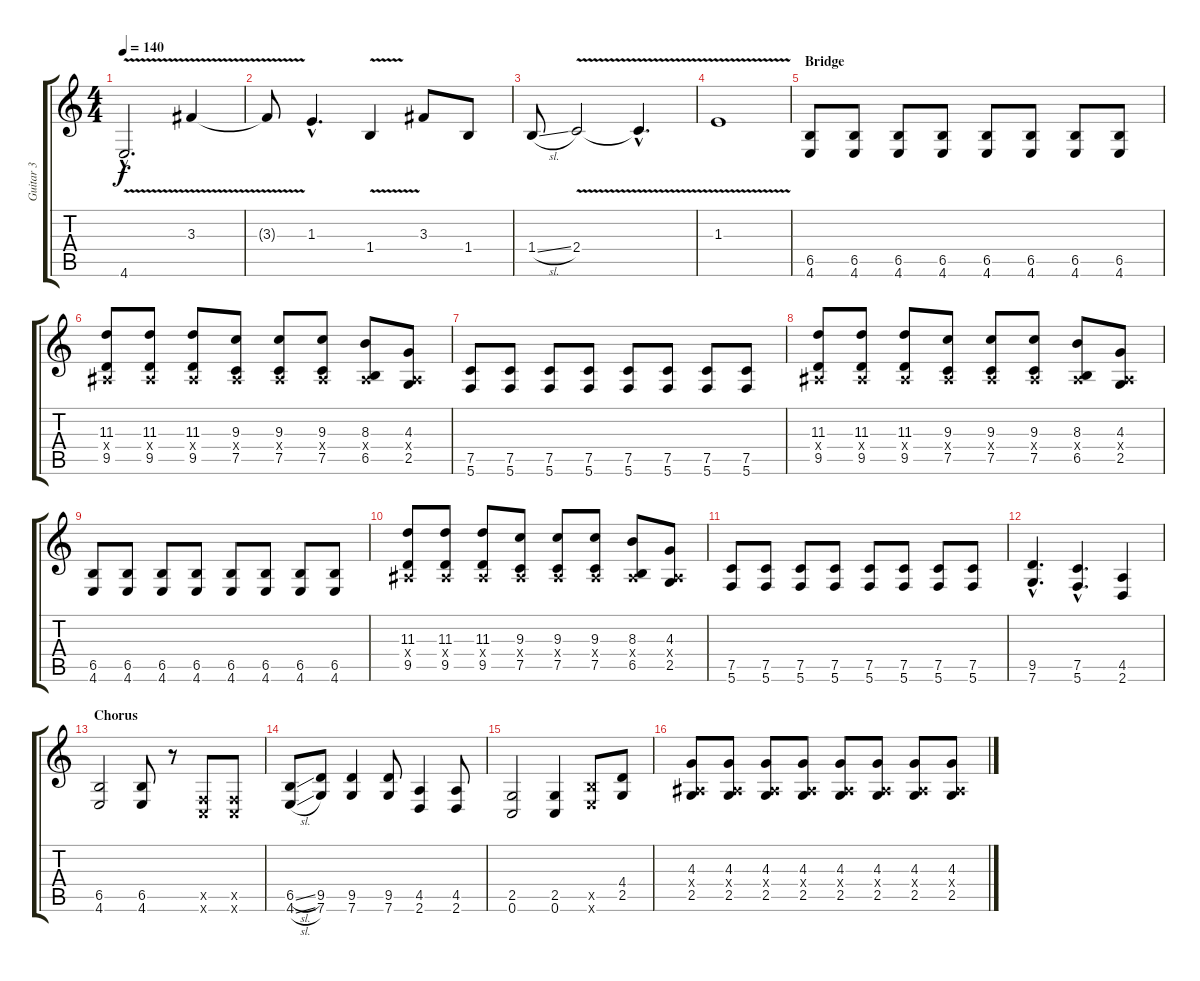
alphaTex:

\track ("Guitar 3" "Guitar 3") {instrument electricguitarclean}
\staff {score tabs}
\tuning (C4 G3 Eb3 Bb2 F2 C2) {hide}
\ts (4 4)
\tempo 140
\clef g2
\ks c
4.6{v hac}.2{d dy f} 3.3{v}.4 |
3.3{t}.8 1.3{hac}.4{d} 1.4{v}.4 3.3.8 1.4.8 |
1.4{sl}.8 2.4{v}.2 2.4{hac t}.4{d} |
1.3{v}.1 |
\section ("" "Bridge")
(6.5 4.6).8{instrument distortionguitar} (6.5 4.6).8 (6.5 4.6).8 (6.5 4.6).8 (6.5 4.6).8 (6.5 4.6).8 (6.5 4.6).8 (6.5 4.6).8 |
(11.3 0.4{x} 9.5).8 (11.3 0.4{x} 9.5).8 (11.3 0.4{x} 9.5).8 (9.3 0.4{x} 7.5).8 (9.3 0.4{x} 7.5).8 (9.3 0.4{x} 7.5).8 (8.3 0.4{x} 6.5).8 (4.3 0.4{x} 2.5).8 |
(7.5 5.6).8{instrument distortionguitar} (7.5 5.6).8 (7.5 5.6).8 (7.5 5.6).8 (7.5 5.6).8 (7.5 5.6).8 (7.5 5.6).8 (7.5 5.6).8 |
(11.3 0.4{x} 9.5).8 (11.3 0.4{x} 9.5).8 (11.3 0.4{x} 9.5).8 (9.3 0.4{x} 7.5).8 (9.3 0.4{x} 7.5).8 (9.3 0.4{x} 7.5).8 (8.3 0.4{x} 6.5).8 (4.3 0.4{x} 2.5).8 |
(6.5 4.6).8{instrument distortionguitar} (6.5 4.6).8 (6.5 4.6).8 (6.5 4.6).8 (6.5 4.6).8 (6.5 4.6).8 (6.5 4.6).8 (6.5 4.6).8 |
(11.3 0.4{x} 9.5).8 (11.3 0.4{x} 9.5).8 (11.3 0.4{x} 9.5).8 (9.3 0.4{x} 7.5).8 (9.3 0.4{x} 7.5).8 (9.3 0.4{x} 7.5).8 (8.3 0.4{x} 6.5).8 (4.3 0.4{x} 2.5).8 |
(7.5 5.6).8{instrument distortionguitar} (7.5 5.6).8 (7.5 5.6).8 (7.5 5.6).8 (7.5 5.6).8 (7.5 5.6).8 (7.5 5.6).8 (7.5 5.6).8 |
(9.5{hac} 7.6{hac}).4{d} (7.5{hac} 5.6{hac}).4{d} (4.5 2.6).4 |
\section ("" "Chorus")
(6.5 4.6).2{volume 13 instrument distortionguitar} (6.5 4.6).8 r.8 (0.5{x} 0.6{x}).8 (0.5{x} 0.6{x}).8 |
(6.5{sl} 4.6{sl}).8 (9.5 7.6).8 (9.5 7.6).4 (9.5 7.6).8 (4.5 2.6).4 (4.5 2.6).8 |
(2.5 0.6).2 (2.5 0.6).4 (6.5{x} 4.6{x}).8 (4.4 2.5).8 |
(4.3 0.4{x} 2.5).8 (4.3 0.4{x} 2.5).8 (4.3 0.4{x} 2.5).8 (4.3 0.4{x} 2.5).8 (4.3 0.4{x} 2.5).8 (4.3 0.4{x} 2.5).8 (4.3 0.4{x} 2.5).8 (4.3 0.4{x} 2.5).8
